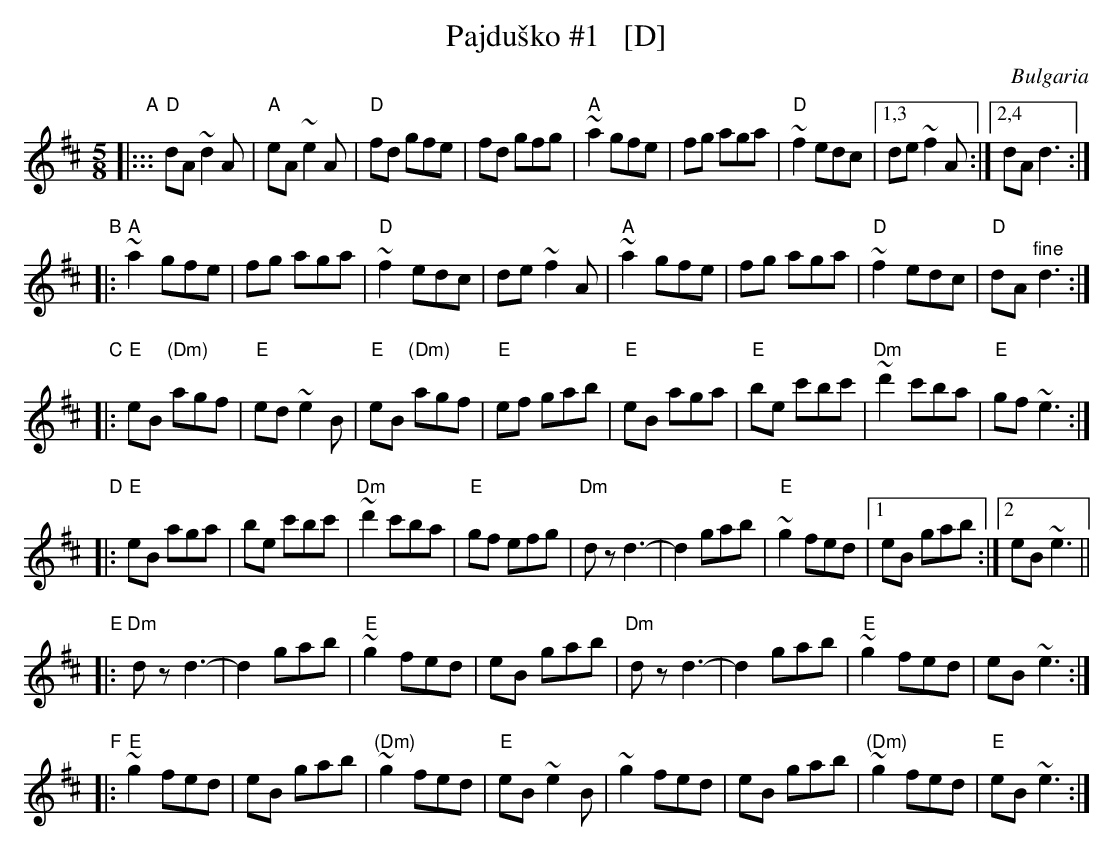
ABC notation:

X:1
T: Pajdu\vsko #1   [D]
O: Bulgaria
M: 5/8
L: 1/8
K: D major
"A"\
|:::\
"D"dA ~d2A | "A"eA ~e2A | "D"fd gfe | fd gfg |\
"A"~a2 gfe | fg aga | "D"~f2 edc |1,3 de ~f2A :|2,4 dA d3 :|
"B"\
|:\
"A"~a2 gfe | fg aga | "D"~f2 edc | de ~f2A |\
"A"~a2 gfe | fg aga | "D"~f2 edc | "D"dA "^fine"d3 :|[K:=f=c][K:^g]
"C"\
|:\
"E"eB "(Dm)"agf | "E"ed ~e2B | "E"eB "(Dm)"agf | "E"ef gab |\
"E"eB aga | "E"be c'bc' | "Dm"~d'2 c'ba | "E"gf ~e3 :|
K:^g	% E hijaz
"D"\
|:\
"E"eB aga | be c'bc' | "Dm"~d'2 c'ba | "E"gf efg |\
"Dm"dz d3- | d2 gab | "E"~g2 fed |1 eB gab :|2 eB ~e3 ||
"E"\
|:\
"Dm"dz d3- | d2 gab | "E"~g2 fed | eB gab |\
"Dm"dz d3- | d2 gab | "E"~g2 fed | eB ~e3 :|
"F"\
|:\
"E"~g2 fed | eB gab | "(Dm)"~g2 fed | "E"eB  ~e2B |\
~g2 fed | eB gab | "(Dm)"~g2 fed | "E"eB  ~e3 :|
